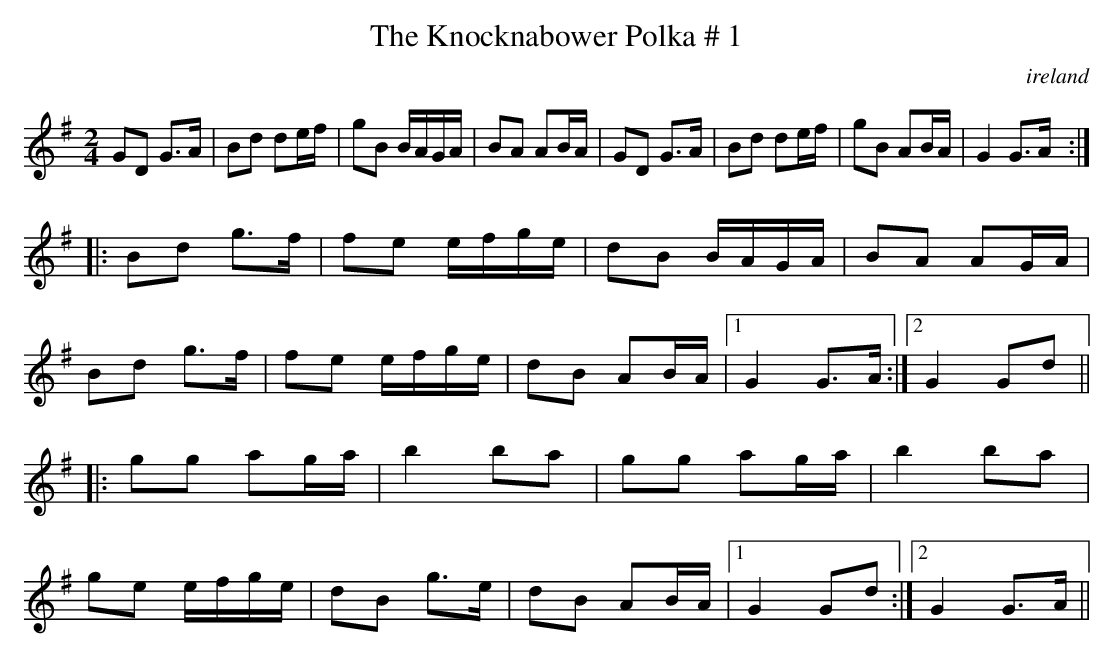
X:1
T:Knocknabower Polka # 1, The
O:ireland
M:2/4
L:1/8
K:G
GD G>A|Bd de/f/|gB B/A/G/A/|BA AB/A/|GD G>A|Bd de/f/|gB AB/A/|G2 G>A:|
|:Bd g>f|fe e/f/g/e/|dB B/A/G/A/|BA AG/A/|
Bd g>f|fe e/f/g/e/|dB AB/A/|1 G2 G>A:|2 G2 Gd||
|:gg ag/a/|b2 ba|gg ag/a/|b2 ba|
ge e/f/g/e/|dB g>e|dB AB/A/|1 G2 Gd:|2 G2 G>A||
